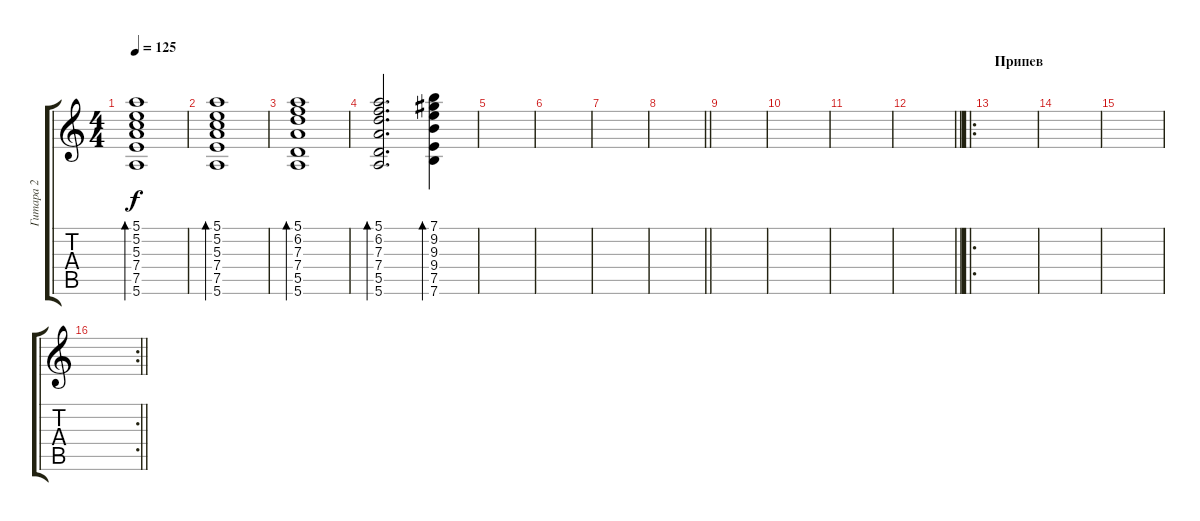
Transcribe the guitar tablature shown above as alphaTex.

\track ("Гитара 2" "Гитара 2") {instrument acousticguitarnylon}
\staff {score tabs}
\tuning (E4 B3 G3 D3 A2 E2) {hide}
\ts (4 4)
\tempo 125
\clef g2
\ks c
(5.1 5.2 5.3 7.4 7.5 5.6).1{bd 60 dy f} |
(5.1 5.2 5.3 7.4 7.5 5.6).1{bd 60} |
(5.1 6.2 7.3 7.4 5.5 5.6).1{bd 60} |
(5.1 6.2 7.3 7.4 5.5 5.6).2{d bd 60} (7.1 9.2 9.3 9.4 7.5 7.6).4{bd 60} |
|
|
|
\barLineRight lightlight
|
|
|
|
\barLineRight lightlight
|
\ro
\section ("" "Припев")
|
|
|
\rc 2
\barLineRight lightlight
